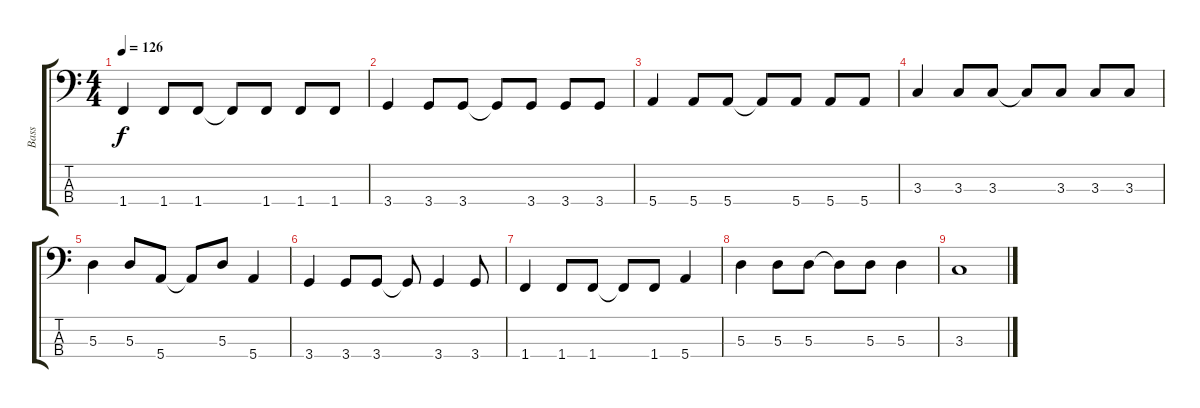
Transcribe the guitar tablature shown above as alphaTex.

\track ("Bass" "Bass") {instrument electricbasspick}
\staff {score tabs}
\tuning (G2 D2 A1 E1) {hide}
\ts (4 4)
\tempo 126
\clef f4
\ks c
1.4.4{dy f} 1.4.8 1.4.8 1.4{t}.8 1.4.8 1.4.8 1.4.8 |
3.4.4 3.4.8 3.4.8 3.4{t}.8 3.4.8 3.4.8 3.4.8 |
5.4.4 5.4.8 5.4.8 5.4{t}.8 5.4.8 5.4.8 5.4.8 |
3.3.4 3.3.8 3.3.8 3.3{t}.8 3.3.8 3.3.8 3.3.8 |
5.3.4 5.3.8 5.4.8 5.4{t}.8 5.3.8 5.4.4 |
3.4.4 3.4.8 3.4.8 3.4{t}.8 3.4.4 3.4.8 |
1.4.4 1.4.8 1.4.8 1.4{t}.8 1.4.8 5.4.4 |
5.3.4 5.3.8 5.3.8 5.3{t}.8 5.3.8 5.3.4 |
3.3.1
